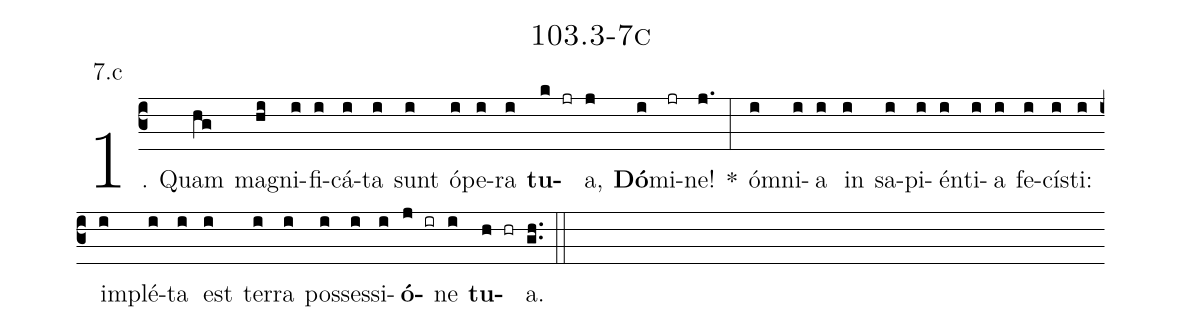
name: 103.3-7c;
annotation: 7.c;
%%
(c3)1. Quam(hg) ma(hi)gni(i)fi(i)cá(i)ta(i) sunt(i) ó(i)pe(i)ra(i) <b>tu</b>(k jr)a,(j) <b>Dó</b>(i)mi(jr)ne!(j.) *(:) óm(i)ni(i)a(i) in(i) sa(i)pi(i)én(i)ti(i)a(i) fe(i)cís(i)ti:(i) im(i)plé(i)ta(i) est(i) ter(i)ra(i) pos(i)ses(i)si(i)<b>ó</b>(j ir)ne(i) <b>tu</b>(h hr)a.(gh..) (::)


%E(i) u(i) o(j) u(i) a(h) e.(gh..) (::)
